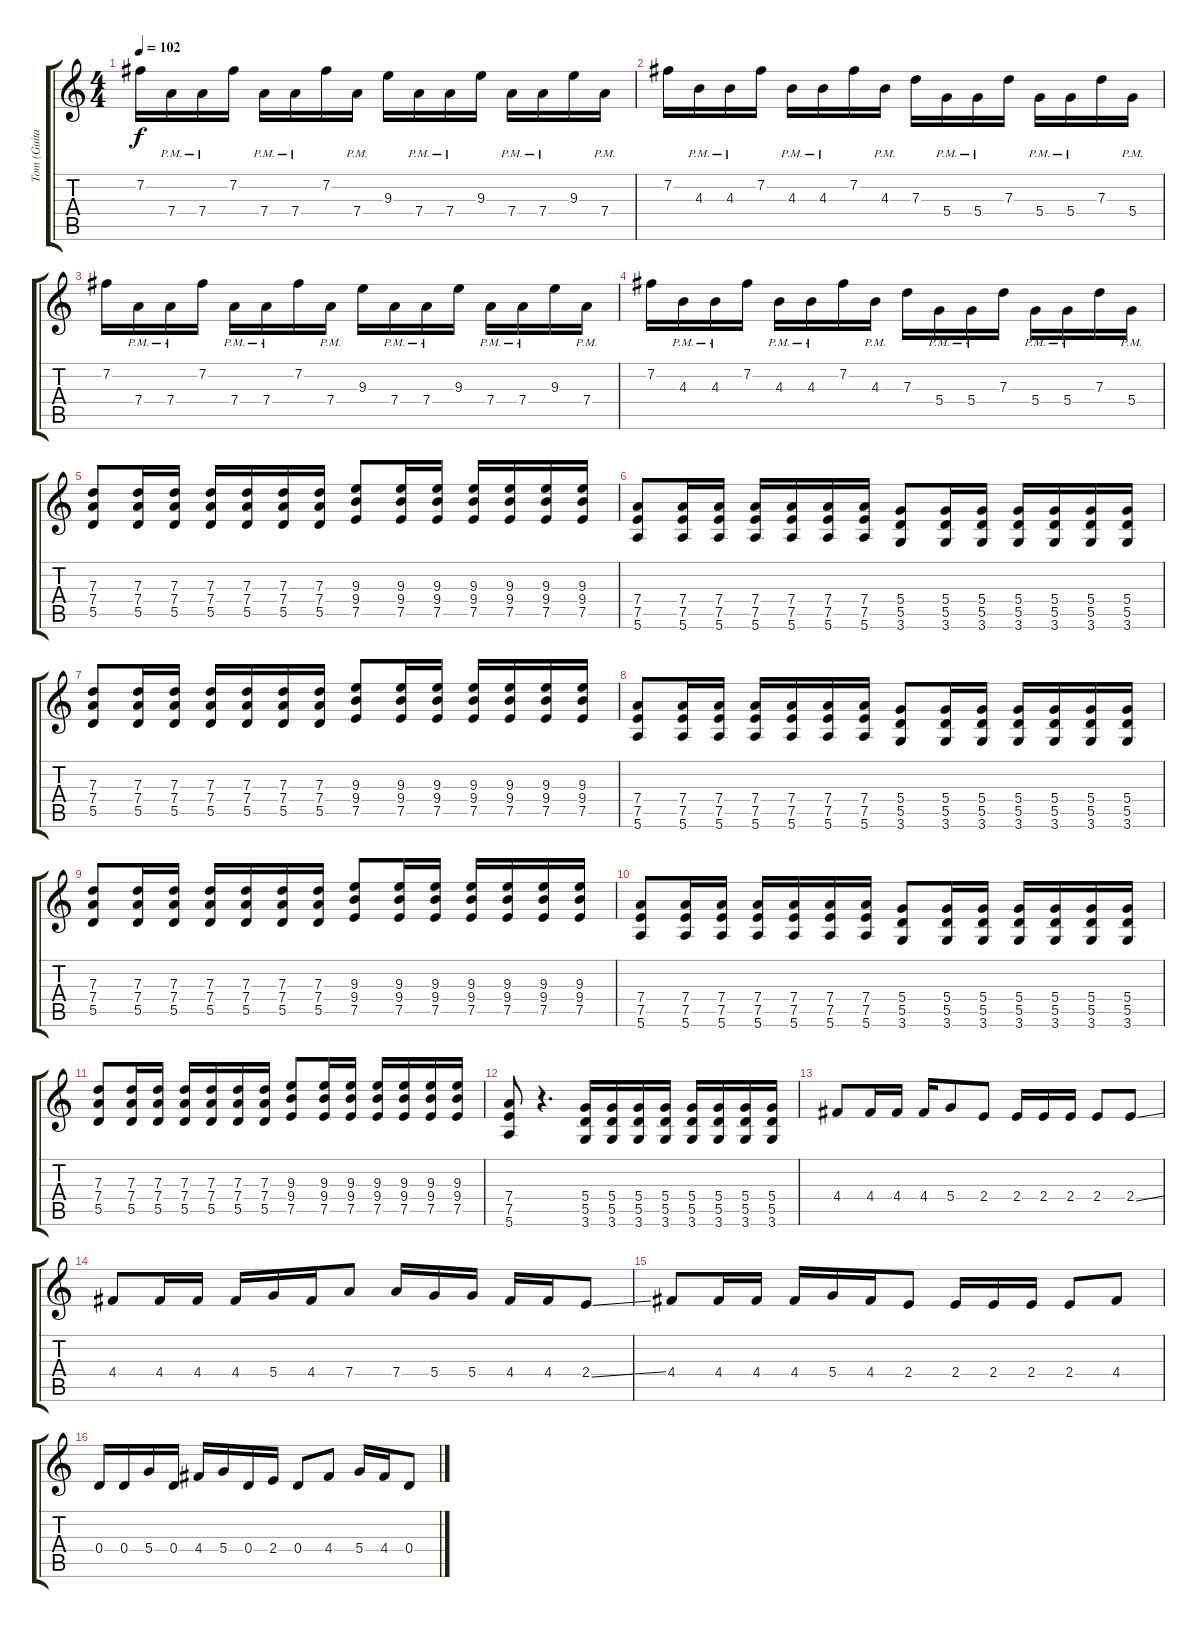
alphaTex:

\track ("Tom (Guitar)" "Tom (Guita") {instrument distortionguitar}
\staff {score tabs}
\tuning (E4 B3 G3 D3 A2 E2) {hide}
\ts (4 4)
\tempo 102
\clef g2
\ks c
7.2.16{dy f} 7.4{pm}.16 7.4{pm}.16 7.2.16 7.4{pm}.16 7.4{pm}.16 7.2.16 7.4{pm}.16 9.3.16 7.4{pm}.16 7.4{pm}.16 9.3.16 7.4{pm}.16 7.4{pm}.16 9.3.16 7.4{pm}.16 |
7.2.16 4.3{pm}.16 4.3{pm}.16 7.2.16 4.3{pm}.16 4.3{pm}.16 7.2.16 4.3{pm}.16 7.3.16 5.4{pm}.16 5.4{pm}.16 7.3.16 5.4{pm}.16 5.4{pm}.16 7.3.16 5.4{pm}.16 |
7.2.16 7.4{pm}.16 7.4{pm}.16 7.2.16 7.4{pm}.16 7.4{pm}.16 7.2.16 7.4{pm}.16 9.3.16 7.4{pm}.16 7.4{pm}.16 9.3.16 7.4{pm}.16 7.4{pm}.16 9.3.16 7.4{pm}.16 |
7.2.16 4.3{pm}.16 4.3{pm}.16 7.2.16 4.3{pm}.16 4.3{pm}.16 7.2.16 4.3{pm}.16 7.3.16 5.4{pm}.16 5.4{pm}.16 7.3.16 5.4{pm}.16 5.4{pm}.16 7.3.16 5.4{pm}.16 |
(7.3 7.4 5.5).8 (7.3 7.4 5.5).16 (7.3 7.4 5.5).16 (7.3 7.4 5.5).16 (7.3 7.4 5.5).16 (7.3 7.4 5.5).16 (7.3 7.4 5.5).16 (9.3 9.4 7.5).8 (9.3 9.4 7.5).16 (9.3 9.4 7.5).16 (9.3 9.4 7.5).16 (9.3 9.4 7.5).16 (9.3 9.4 7.5).16 (9.3 9.4 7.5).16 |
(7.4 7.5 5.6).8 (7.4 7.5 5.6).16 (7.4 7.5 5.6).16 (7.4 7.5 5.6).16 (7.4 7.5 5.6).16 (7.4 7.5 5.6).16 (7.4 7.5 5.6).16 (5.4 5.5 3.6).8 (5.4 5.5 3.6).16 (5.4 5.5 3.6).16 (5.4 5.5 3.6).16 (5.4 5.5 3.6).16 (5.4 5.5 3.6).16 (5.4 5.5 3.6).16 |
(7.3 7.4 5.5).8 (7.3 7.4 5.5).16 (7.3 7.4 5.5).16 (7.3 7.4 5.5).16 (7.3 7.4 5.5).16 (7.3 7.4 5.5).16 (7.3 7.4 5.5).16 (9.3 9.4 7.5).8 (9.3 9.4 7.5).16 (9.3 9.4 7.5).16 (9.3 9.4 7.5).16 (9.3 9.4 7.5).16 (9.3 9.4 7.5).16 (9.3 9.4 7.5).16 |
(7.4 7.5 5.6).8 (7.4 7.5 5.6).16 (7.4 7.5 5.6).16 (7.4 7.5 5.6).16 (7.4 7.5 5.6).16 (7.4 7.5 5.6).16 (7.4 7.5 5.6).16 (5.4 5.5 3.6).8 (5.4 5.5 3.6).16 (5.4 5.5 3.6).16 (5.4 5.5 3.6).16 (5.4 5.5 3.6).16 (5.4 5.5 3.6).16 (5.4 5.5 3.6).16 |
(7.3 7.4 5.5).8 (7.3 7.4 5.5).16 (7.3 7.4 5.5).16 (7.3 7.4 5.5).16 (7.3 7.4 5.5).16 (7.3 7.4 5.5).16 (7.3 7.4 5.5).16 (9.3 9.4 7.5).8 (9.3 9.4 7.5).16 (9.3 9.4 7.5).16 (9.3 9.4 7.5).16 (9.3 9.4 7.5).16 (9.3 9.4 7.5).16 (9.3 9.4 7.5).16 |
(7.4 7.5 5.6).8 (7.4 7.5 5.6).16 (7.4 7.5 5.6).16 (7.4 7.5 5.6).16 (7.4 7.5 5.6).16 (7.4 7.5 5.6).16 (7.4 7.5 5.6).16 (5.4 5.5 3.6).8 (5.4 5.5 3.6).16 (5.4 5.5 3.6).16 (5.4 5.5 3.6).16 (5.4 5.5 3.6).16 (5.4 5.5 3.6).16 (5.4 5.5 3.6).16 |
(7.3 7.4 5.5).8 (7.3 7.4 5.5).16 (7.3 7.4 5.5).16 (7.3 7.4 5.5).16 (7.3 7.4 5.5).16 (7.3 7.4 5.5).16 (7.3 7.4 5.5).16 (9.3 9.4 7.5).8 (9.3 9.4 7.5).16 (9.3 9.4 7.5).16 (9.3 9.4 7.5).16 (9.3 9.4 7.5).16 (9.3 9.4 7.5).16 (9.3 9.4 7.5).16 |
(7.4 7.5 5.6).8 r.4{d} (5.4 5.5 3.6).16 (5.4 5.5 3.6).16 (5.4 5.5 3.6).16 (5.4 5.5 3.6).16 (5.4 5.5 3.6).16 (5.4 5.5 3.6).16 (5.4 5.5 3.6).16 (5.4 5.5 3.6).16 |
4.4.8 4.4.16 4.4.16 4.4.16 5.4.8 2.4.8 2.4.16 2.4.16 2.4.16 2.4.8 2.4{ss}.8 |
4.4.8 4.4.16 4.4.16 4.4.16 5.4.16 4.4.16 7.4.8 7.4.16 5.4.16 5.4.16 4.4.16 4.4.16 2.4{ss}.8 |
4.4.8 4.4.16 4.4.16 4.4.16 5.4.16 4.4.16 2.4.8 2.4.16 2.4.16 2.4.16 2.4.8 4.4.8 |
0.4.16 0.4.16 5.4.16 0.4.16 4.4.16 5.4.16 0.4.16 2.4.16 0.4.8 4.4.8 5.4.16 4.4.16 0.4.8
